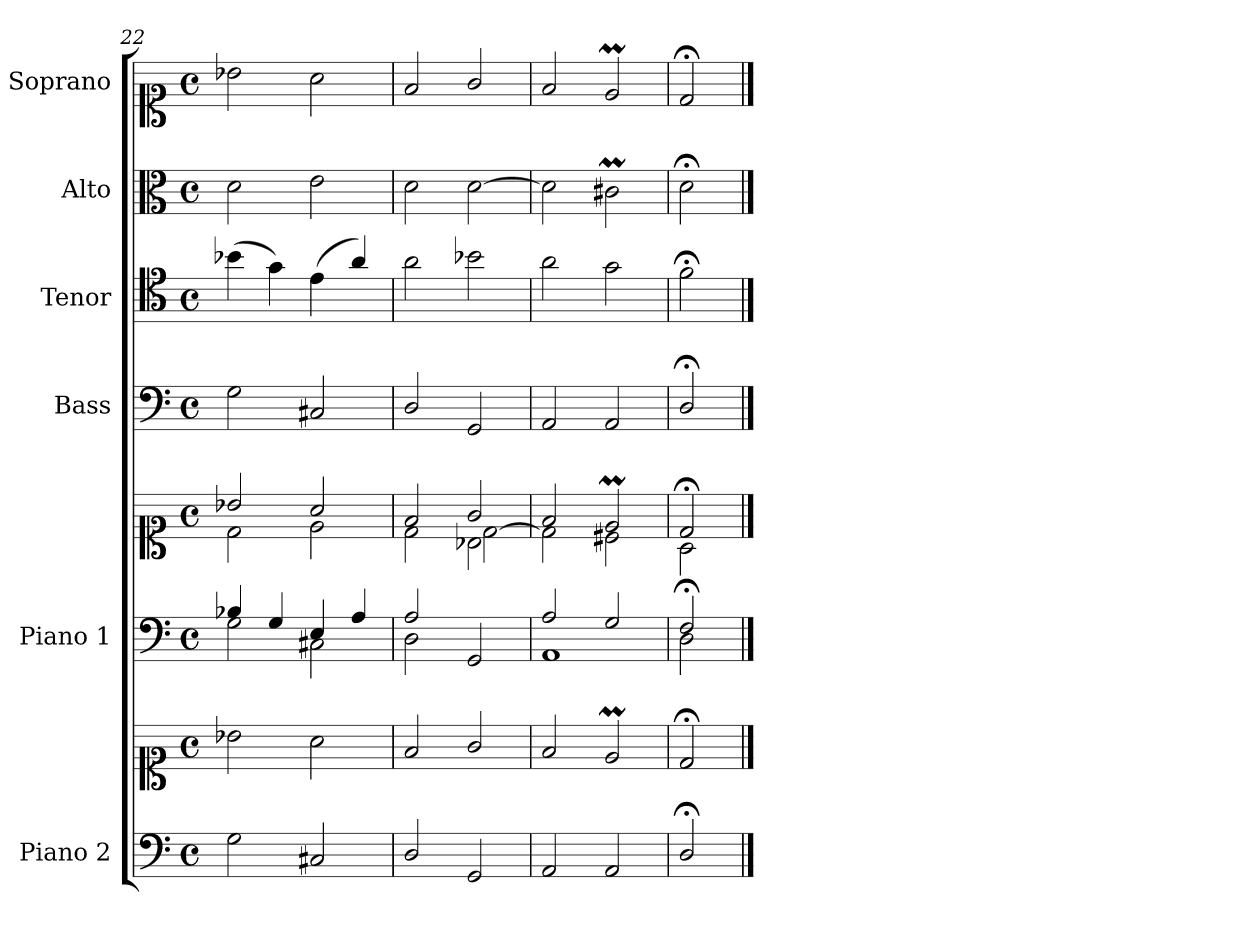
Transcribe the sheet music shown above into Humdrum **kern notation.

**kern	**kern	**kern	**kern	**kern	**kern	**kern	**kern
*part6	*part6	*part5	*part5	*part4	*part3	*part2	*part1
*staff8	*staff7	*staff6	*staff5	*staff4	*staff3	*staff2	*staff1
*I"Piano 2	*	*I"Piano 1	*	*I"Bass	*I"Tenor	*I"Alto	*I"Soprano
*I'Pno 2	*	*I'Pno 1	*	*I'B.	*I'T.	*I'A.	*I'S.
*clefF4	*clefC1	*clefF4	*clefC1	*clefF4	*clefC4	*clefC3	*clefC1
*	*	*	*	*	*ITrd7c12	*	*
*k[]	*k[]	*k[]	*k[]	*k[]	*k[]	*k[]	*k[]
*M4/4	*M4/4	*M4/4	*M4/4	*M4/4	*M4/4	*M4/4	*M4/4
*met(c)	*met(c)	*met(c)	*met(c)	*met(c)	*met(c)	*met(c)	*met(c)
=22	=22	=22	=22	=22	=22	=22	=22
*	*	*^	*^	*	*	*	*
2G\	2b-X\	4B-X/	2G\	2b-X/	2d\	2G\	(4B-X\	2d\	2b-X\
.	.	4G/	.	.	.	.	4G\)	.	.
2C#X/	2a\	4E/	2C#X\	2a/	2e\	2C#X/	(4E\	2e\	2a\
.	.	4A/	.	.	.	.	4A/)	.	.
=23	=23	=23	=23	=23	=23	=23	=23	=23	=23
*	*	*	*	*	*^	*	*	*	*
2D/	2f/	2A/	2D\	2f/	2ryy	2d\	2D/	2A\	2d\	2f/
2GG/	2g/	2ryy	2GG/	2g/	2B-X\	[<2d\	2GG/	2B-X\	[>2d\	2g/
*	*	*	*	*	*v	*v	*	*	*	*
=24	=24	=24	=24	=24	=24	=24	=24	=24	=24
2AA/	2f/	2A/	1AA\	2f/	2d\]	2AA/	2A\	2d\]	2f/
2AA/	2em/	2G/	.	2em/	2c#X\	2AA/	2G\	2c#Xm\	2em/
=25	=25	=25	=25	=25	=25	=25	=25	=25	=25
2D;/	2d;</	2F;/	2D\	2d;</	2A\	2D;</	2F;<\	2d;<\	2d;</
*	*	*v	*v	*	*	*	*	*	*
*	*	*	*v	*v	*	*	*	*
==	==	==	==	==	==	==	==
*-	*-	*-	*-	*-	*-	*-	*-
